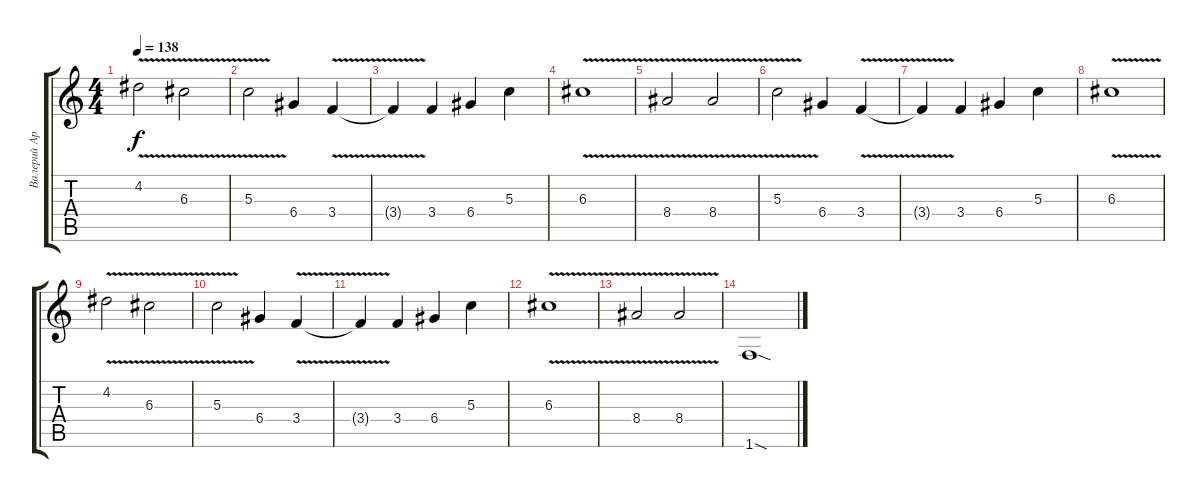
\track ("Валерий Аркадин (гитары)" "Валерий Ар") {instrument distortionguitar}
\staff {score tabs}
\tuning (E4 B3 G3 D3 A2 E2) {hide}
\ts (4 4)
\tempo 138
\clef g2
\ks c
4.2{v}.2{dy f} 6.3{v}.2 |
5.3{v}.2 6.4.4 3.4{v}.4 |
3.4{t}.4 3.4.4 6.4.4 5.3.4 |
6.3{v}.1 |
8.4{v}.2 8.4{v}.2 |
5.3{v}.2{instrument overdrivenguitar} 6.4.4 3.4{v}.4 |
3.4{t}.4 3.4.4 6.4.4 5.3.4 |
6.3{v}.1 |
4.2{v}.2 6.3{v}.2 |
5.3{v}.2 6.4.4 3.4{v}.4 |
3.4{t}.4 3.4.4 6.4.4 5.3.4 |
6.3{v}.1 |
8.4{v}.2 8.4{v}.2 |
1.6{sod}.1
